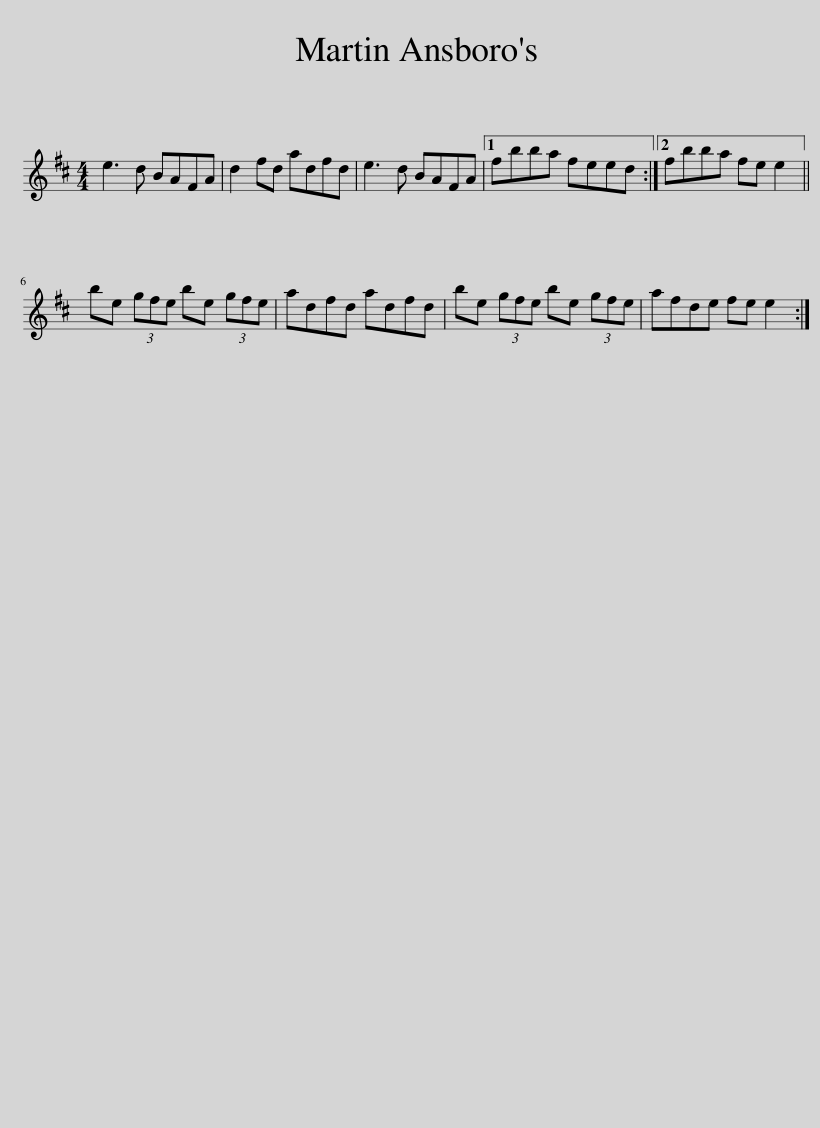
X:1
L:1/8
M:4/4
I:linebreak $
K:D
V:1 treble
V:1
 e3 d BAFA | d2 fd adfd | e3 d BAFA |1 fbba feed :|2 fbba fe e2 ||$ %5
 be (3gfe be (3gfe | adfd adfd | be (3gfe be (3gfe | afde fe e2 :| %9
